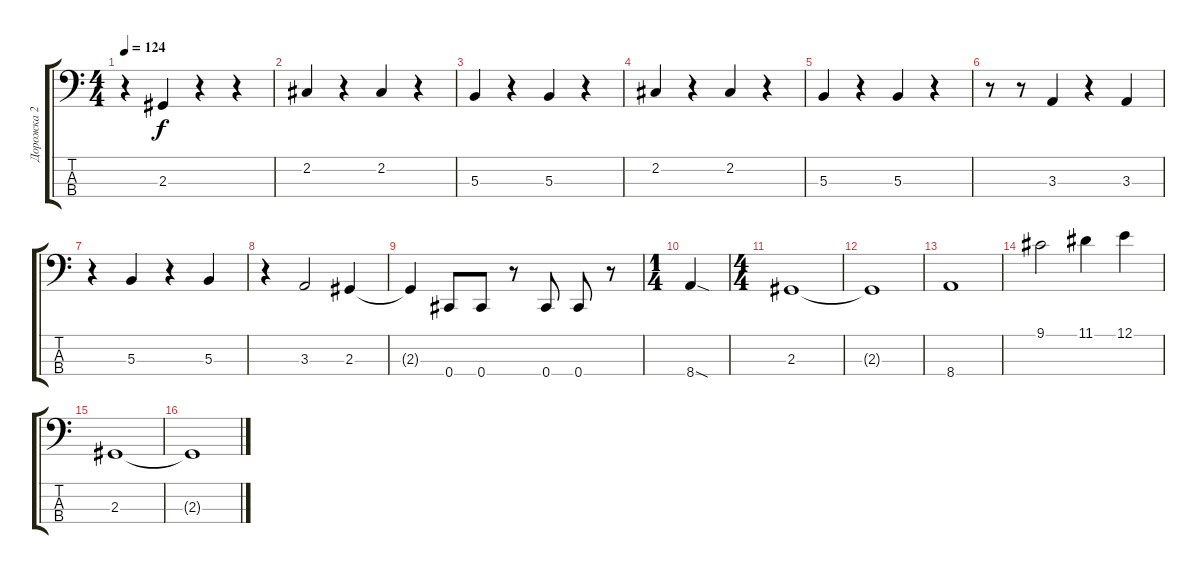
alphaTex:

\track ("Дорожка 2" "Дорожка 2") {instrument electricbassfinger}
\staff {score tabs}
\tuning (E2 B1 Gb1 Db1) {hide}
\ts (4 4)
\tempo 124
\clef f4
\ks c
r.4{dy f} 2.3.4 r.4 r.4 |
2.2.4 r.4 2.2.4 r.4 |
5.3.4 r.4 5.3.4 r.4 |
2.2.4 r.4 2.2.4 r.4 |
5.3.4 r.4 5.3.4 r.4 |
r.8 r.8 3.3.4 r.4 3.3.4 |
r.4 5.3.4 r.4 5.3.4 |
r.4 3.3.2 2.3.4 |
2.3{t}.4 0.4.8 0.4.8 r.8 0.4.8 0.4.8 r.8 |
\ts (1 4)
8.4{sod}.4 |
\ts (4 4)
2.3.1 |
2.3{t}.1 |
8.4.1 |
9.1.2 11.1.4 12.1.4 |
2.3.1 |
2.3{t}.1
